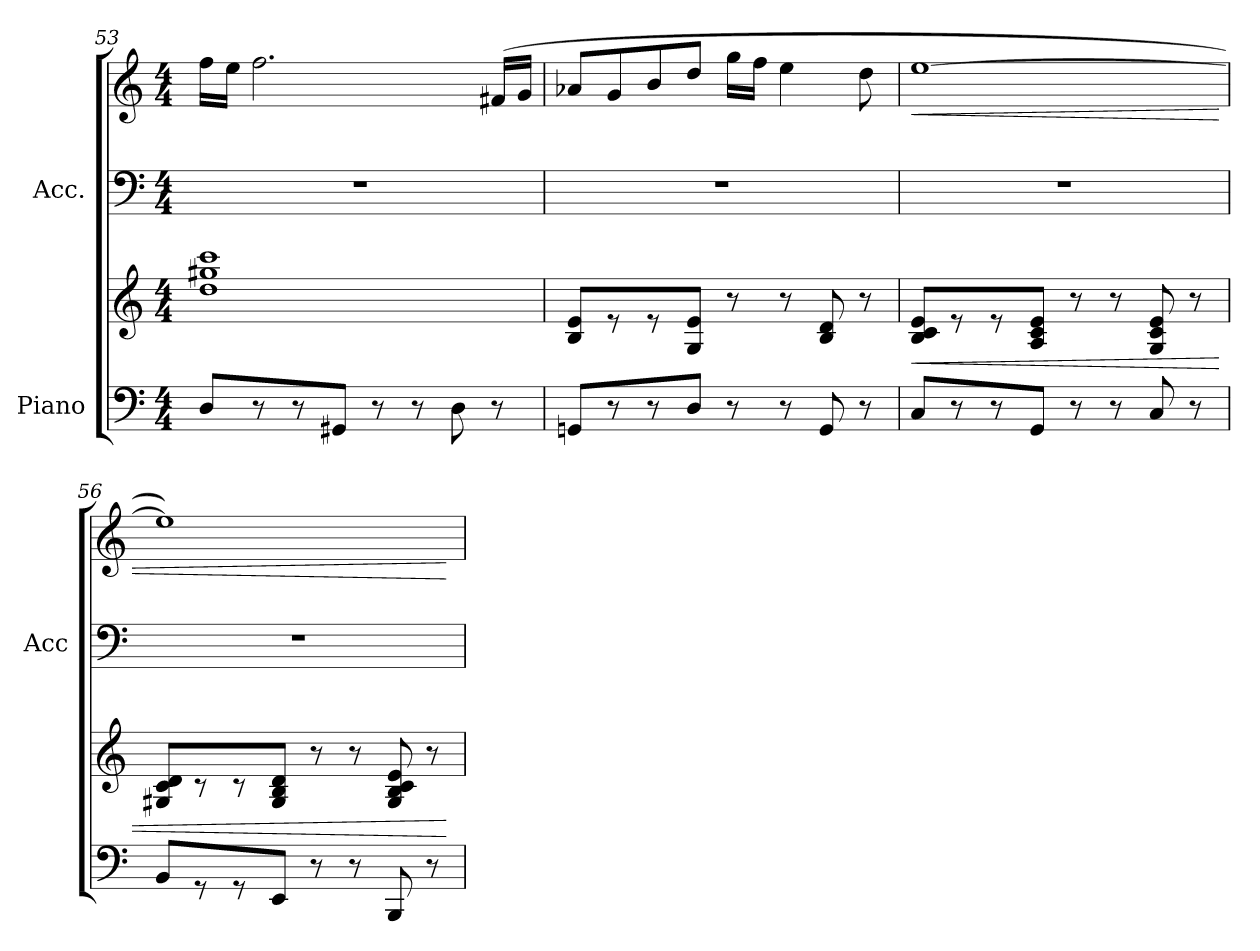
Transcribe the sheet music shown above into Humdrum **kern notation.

**kern	**kern	**dynam	**kern	**kern	**dynam
*part2	*part2	*part2	*part1	*part1	*part1
*staff4	*staff3	*staff3/4	*staff2	*staff1	*staff1/2
*I"Piano	*	*	*I"Acc.	*	*
*	*	*	*I'Acc	*	*
!!LO:LB:g=z
*clefF4	*clefG2	*	*clefF4	*clefG2	*
*k[]	*k[]	*	*k[]	*k[]	*
*M4/4	*M4/4	*	*M4/4	*M4/4	*
=53	=53	=53	=53	=53	=53
8D/L	1dd 1gg#X 1ccc	.	1r	16ff\LL	.
.	.	.	.	16ee\JJ	.
8r	.	.	.	2.ff\	.
8r	.	.	.	.	.
8GG#X/J	.	.	.	.	.
8r	.	.	.	.	.
8r	.	.	.	.	.
8D\	.	.	.	.	.
8r	.	.	.	(>16f#X/LL	.
.	.	.	.	16g/JJ	.
=54	=54	=54	=54	=54	=54
8GGn/L	8B/ 8e/L	.	1r	8a-X/L	.
8r	8r	.	.	8g/	.
8r	8r	.	.	8b/	.
8D/J	8G/ 8e/J	.	.	8dd/J	.
8r	8r	.	.	16gg\LL	.
.	.	.	.	16ff\JJ	.
8r	8r	.	.	4ee\	.
8GG/	8B/ 8d/	.	.	.	.
8r	8r	.	.	8dd\	.
=55	=55	=55	=55	=55	=55
!	!	!LO:HP:b	!	!	!LO:HP:b
8C/L	8B/ 8c/ 8e/L	<	1r	[1ee	<
8r	8r	.	.	.	.
8r	8r	.	.	.	.
8GG/J	8A/ 8c/ 8e/J	.	.	.	.
8r	8r	.	.	.	.
8r	8r	.	.	.	.
8C/	8G/ 8c/ 8e/	.	.	.	.
8r	8r	.	.	.	.
=56	=56	=56	=56	=56	=56
8BB/L	8G#X/ 8c/ 8d/L	.	1r	1ee])	.
8r	8r	.	.	.	.
8r	8r	.	.	.	.
8EE/J	8G#/ 8B/ 8d/J	.	.	.	.
8r	8r	.	.	.	.
8r	8r	.	.	.	.
8BBB/	8G#/ 8B/ 8c/ 8e/	.	.	.	.
8r	8r	.	.	.	.
.	.	[	.	.	[
=	=	=	=	=	=
*-	*-	*-	*-	*-	*-
